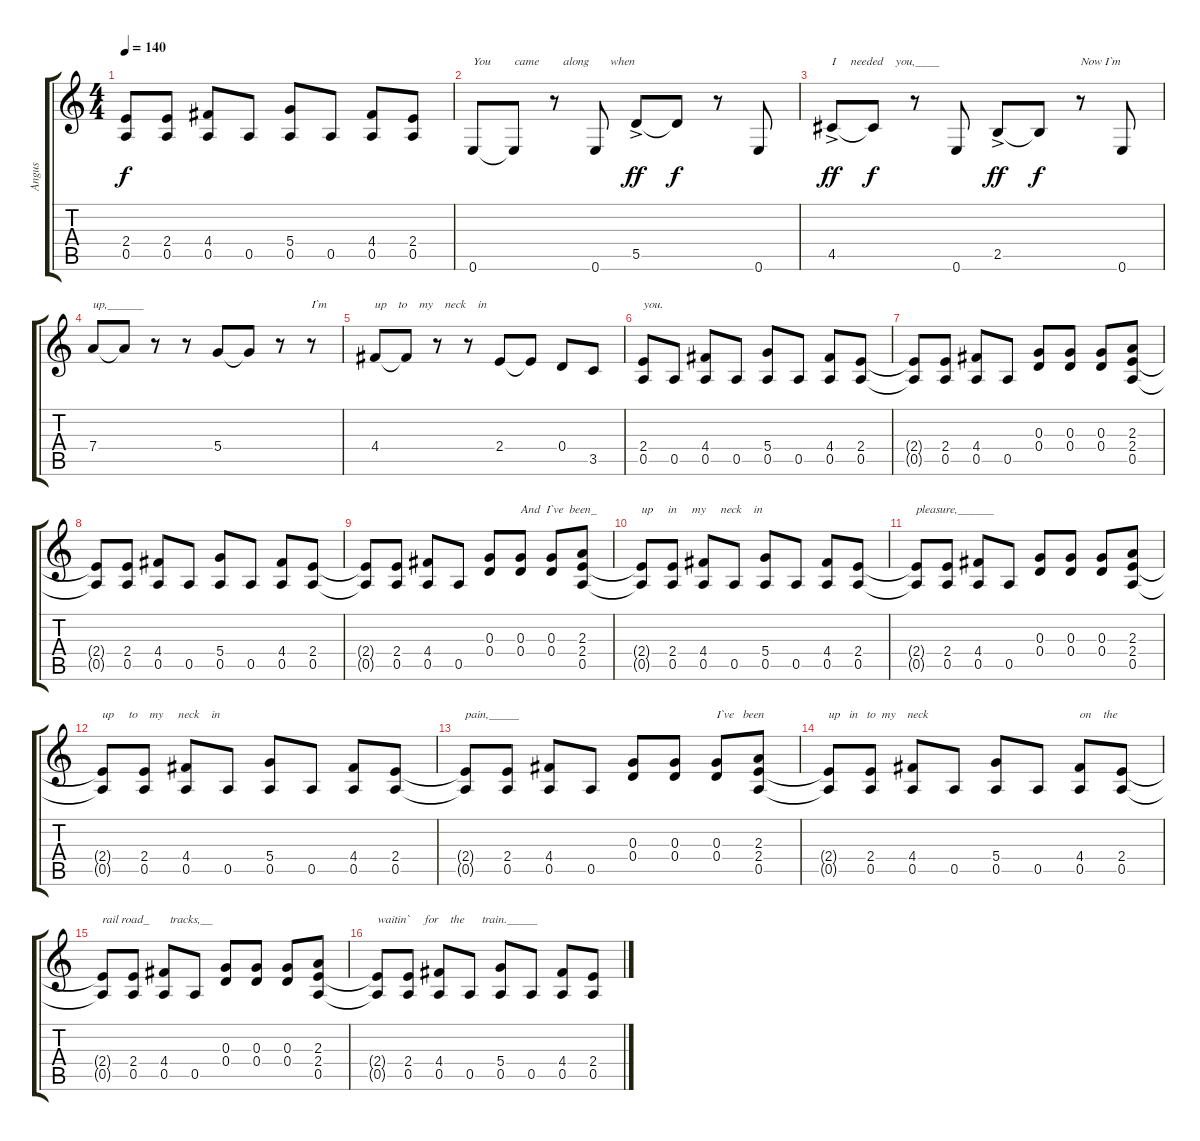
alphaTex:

\track ("Angus" "Angus") {instrument overdrivenguitar}
\staff {score tabs}
\tuning (E4 B3 G3 D3 A2 E2) {hide}
\ts (4 4)
\tempo 140
\clef g2
\ks c
(2.4{t} 0.5{t}).8{dy f} (2.4 0.5).8 (4.4 0.5).8 0.5.8 (5.4 0.5).8 0.5.8 (4.4 0.5).8 (2.4 0.5).8 |
0.6.8{txt "You        came        along       when "} 0.6{t}.8 r.8 0.6.8 5.5{ac}.8{dy ff} 5.5{t}.8{dy f} r.8 0.6.8 |
4.5{ac}.8{txt "I     needed    you,____" dy ff} 4.5{t}.8{dy f} r.8 0.6.8 2.5{ac}.8{dy ff} 2.5{t}.8{dy f} r.8{txt "Now I`m "} 0.6.8 |
7.4.8{txt "up,______"} 7.4{t}.8 r.8 r.8 5.4.8 5.4{t}.8 r.8 r.8{txt "I`m"} |
4.4.8{txt "up    to    my    neck    in"} 4.4{t}.8 r.8 r.8 2.4.8 2.4{t}.8 0.4.8 3.5.8 |
(2.4 0.5).8{txt "you."} 0.5.8 (4.4 0.5).8 0.5.8 (5.4 0.5).8 0.5.8 (4.4 0.5).8 (2.4 0.5).8 |
(2.4{t} 0.5{t}).8 (2.4 0.5).8 (4.4 0.5).8 0.5.8 (0.3 0.4).8 (0.3 0.4).8 (0.3 0.4).8 (2.3 2.4 0.5).8 |
(2.4{t} 0.5{t}).8 (2.4 0.5).8 (4.4 0.5).8 0.5.8 (5.4 0.5).8 0.5.8 (4.4 0.5).8 (2.4 0.5).8 |
(2.4{t} 0.5{t}).8 (2.4 0.5).8 (4.4 0.5).8 0.5.8 (0.3 0.4).8 (0.3 0.4).8{txt "And  I`ve  been_"} (0.3 0.4).8 (2.3 2.4 0.5).8 |
(2.4{t} 0.5{t}).8{txt "up     in     my     neck    in "} (2.4 0.5).8 (4.4 0.5).8 0.5.8 (5.4 0.5).8 0.5.8 (4.4 0.5).8 (2.4 0.5).8 |
(2.4{t} 0.5{t}).8{txt "pleasure,______"} (2.4 0.5).8 (4.4 0.5).8 0.5.8 (0.3 0.4).8 (0.3 0.4).8 (0.3 0.4).8 (2.3 2.4 0.5).8 |
(2.4{t} 0.5{t}).8{txt "up     to    my     neck    in"} (2.4 0.5).8 (4.4 0.5).8 0.5.8 (5.4 0.5).8 0.5.8 (4.4 0.5).8 (2.4 0.5).8 |
(2.4{t} 0.5{t}).8{txt "pain,_____"} (2.4 0.5).8 (4.4 0.5).8 0.5.8 (0.3 0.4).8 (0.3 0.4).8 (0.3 0.4).8{txt "I`ve   been"} (2.3 2.4 0.5).8 |
(2.4{t} 0.5{t}).8{txt "up   in   to  my    neck"} (2.4 0.5).8 (4.4 0.5).8 0.5.8 (5.4 0.5).8 0.5.8 (4.4 0.5).8{txt "on    the "} (2.4 0.5).8 |
(2.4{t} 0.5{t}).8{txt "rail road_       tracks,__"} (2.4 0.5).8 (4.4 0.5).8 0.5.8 (0.3 0.4).8 (0.3 0.4).8 (0.3 0.4).8 (2.3 2.4 0.5).8 |
(2.4{t} 0.5{t}).8{txt "waitin`     for    the      train._____"} (2.4 0.5).8 (4.4 0.5).8 0.5.8 (5.4 0.5).8 0.5.8 (4.4 0.5).8 (2.4 0.5).8
